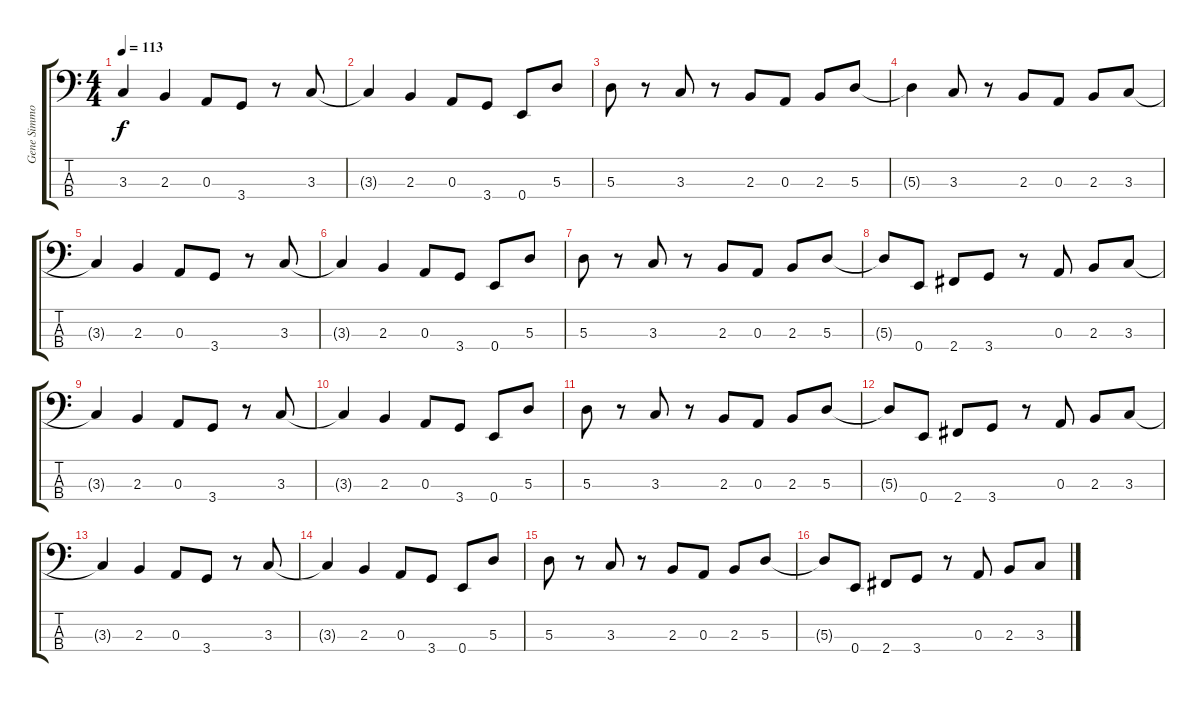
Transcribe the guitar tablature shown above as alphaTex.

\track ("Gene Simmons" "Gene Simmo") {instrument acousticbass}
\staff {score tabs}
\tuning (G2 D2 A1 E1) {hide}
\ts (4 4)
\tempo 113
\clef f4
\ks c
3.3{t}.4{dy f} 2.3.4 0.3.8 3.4.8 r.8 3.3.8 |
3.3{t}.4 2.3.4 0.3.8 3.4.8 0.4.8 5.3.8 |
5.3.8 r.8 3.3.8 r.8 2.3.8 0.3.8 2.3.8 5.3.8 |
5.3{t}.4 3.3.8 r.8 2.3.8 0.3.8 2.3.8 3.3.8 |
3.3{t}.4 2.3.4 0.3.8 3.4.8 r.8 3.3.8 |
3.3{t}.4 2.3.4 0.3.8 3.4.8 0.4.8 5.3.8 |
5.3.8 r.8 3.3.8 r.8 2.3.8 0.3.8 2.3.8 5.3.8 |
5.3{t}.8 0.4.8 2.4.8 3.4.8 r.8 0.3.8 2.3.8 3.3.8 |
3.3{t}.4 2.3.4 0.3.8 3.4.8 r.8 3.3.8 |
3.3{t}.4 2.3.4 0.3.8 3.4.8 0.4.8 5.3.8 |
5.3.8 r.8 3.3.8 r.8 2.3.8 0.3.8 2.3.8 5.3.8 |
5.3{t}.8 0.4.8 2.4.8 3.4.8 r.8 0.3.8 2.3.8 3.3.8 |
3.3{t}.4 2.3.4 0.3.8 3.4.8 r.8 3.3.8 |
3.3{t}.4 2.3.4 0.3.8 3.4.8 0.4.8 5.3.8 |
5.3.8 r.8 3.3.8 r.8 2.3.8 0.3.8 2.3.8 5.3.8 |
5.3{t}.8 0.4.8 2.4.8 3.4.8 r.8 0.3.8 2.3.8 3.3.8
